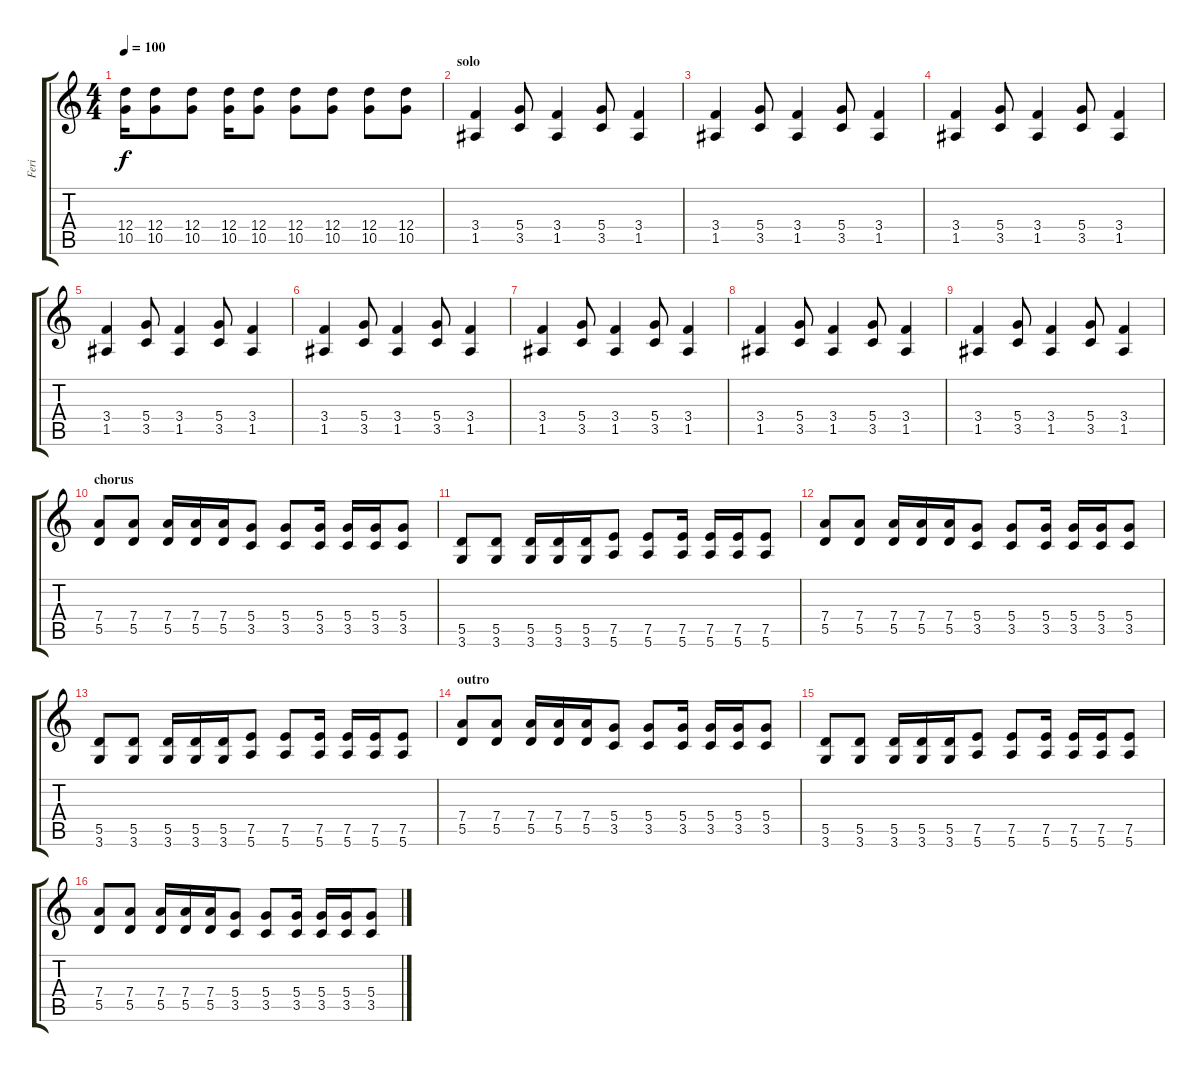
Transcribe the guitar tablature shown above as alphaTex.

\track ("Feri" "Feri") {instrument distortionguitar}
\staff {score tabs}
\tuning (E4 B3 G3 D3 A2 E2) {hide}
\ts (4 4)
\tempo 100
\clef g2
\ks c
(12.4 10.5).16{dy f} (12.4 10.5).8 (12.4 10.5).8 (12.4 10.5).16 (12.4 10.5).8 (12.4 10.5).8 (12.4 10.5).8 (12.4 10.5).8 (12.4 10.5).8 |
\section ("" "solo")
(3.4 1.5).4{balance 8} (5.4 3.5).8 (3.4 1.5).4 (5.4 3.5).8 (3.4 1.5).4 |
(3.4 1.5).4 (5.4 3.5).8 (3.4 1.5).4 (5.4 3.5).8 (3.4 1.5).4 |
(3.4 1.5).4 (5.4 3.5).8 (3.4 1.5).4 (5.4 3.5).8 (3.4 1.5).4 |
(3.4 1.5).4 (5.4 3.5).8 (3.4 1.5).4 (5.4 3.5).8 (3.4 1.5).4 |
(3.4 1.5).4 (5.4 3.5).8 (3.4 1.5).4 (5.4 3.5).8 (3.4 1.5).4 |
(3.4 1.5).4 (5.4 3.5).8 (3.4 1.5).4 (5.4 3.5).8 (3.4 1.5).4 |
(3.4 1.5).4 (5.4 3.5).8 (3.4 1.5).4 (5.4 3.5).8 (3.4 1.5).4 |
(3.4 1.5).4 (5.4 3.5).8 (3.4 1.5).4 (5.4 3.5).8 (3.4 1.5).4 |
\section ("" "chorus")
(7.4 5.5).8{balance 13} (7.4 5.5).8 (7.4 5.5).16 (7.4 5.5).16 (7.4 5.5).16 (5.4 3.5).8 (5.4 3.5).8 (5.4 3.5).16 (5.4 3.5).16 (5.4 3.5).16 (5.4 3.5).8 |
(5.5 3.6).8 (5.5 3.6).8 (5.5 3.6).16 (5.5 3.6).16 (5.5 3.6).16 (7.5 5.6).8 (7.5 5.6).8 (7.5 5.6).16 (7.5 5.6).16 (7.5 5.6).16 (7.5 5.6).8 |
(7.4 5.5).8 (7.4 5.5).8 (7.4 5.5).16 (7.4 5.5).16 (7.4 5.5).16 (5.4 3.5).8 (5.4 3.5).8 (5.4 3.5).16 (5.4 3.5).16 (5.4 3.5).16 (5.4 3.5).8 |
(5.5 3.6).8 (5.5 3.6).8 (5.5 3.6).16 (5.5 3.6).16 (5.5 3.6).16 (7.5 5.6).8 (7.5 5.6).8 (7.5 5.6).16 (7.5 5.6).16 (7.5 5.6).16 (7.5 5.6).8 |
\section ("" "outro")
(7.4 5.5).8 (7.4 5.5).8 (7.4 5.5).16 (7.4 5.5).16 (7.4 5.5).16 (5.4 3.5).8 (5.4 3.5).8 (5.4 3.5).16 (5.4 3.5).16 (5.4 3.5).16 (5.4 3.5).8 |
(5.5 3.6).8 (5.5 3.6).8 (5.5 3.6).16 (5.5 3.6).16 (5.5 3.6).16 (7.5 5.6).8 (7.5 5.6).8 (7.5 5.6).16 (7.5 5.6).16 (7.5 5.6).16 (7.5 5.6).8 |
(7.4 5.5).8 (7.4 5.5).8 (7.4 5.5).16 (7.4 5.5).16 (7.4 5.5).16 (5.4 3.5).8 (5.4 3.5).8 (5.4 3.5).16 (5.4 3.5).16 (5.4 3.5).16 (5.4 3.5).8
